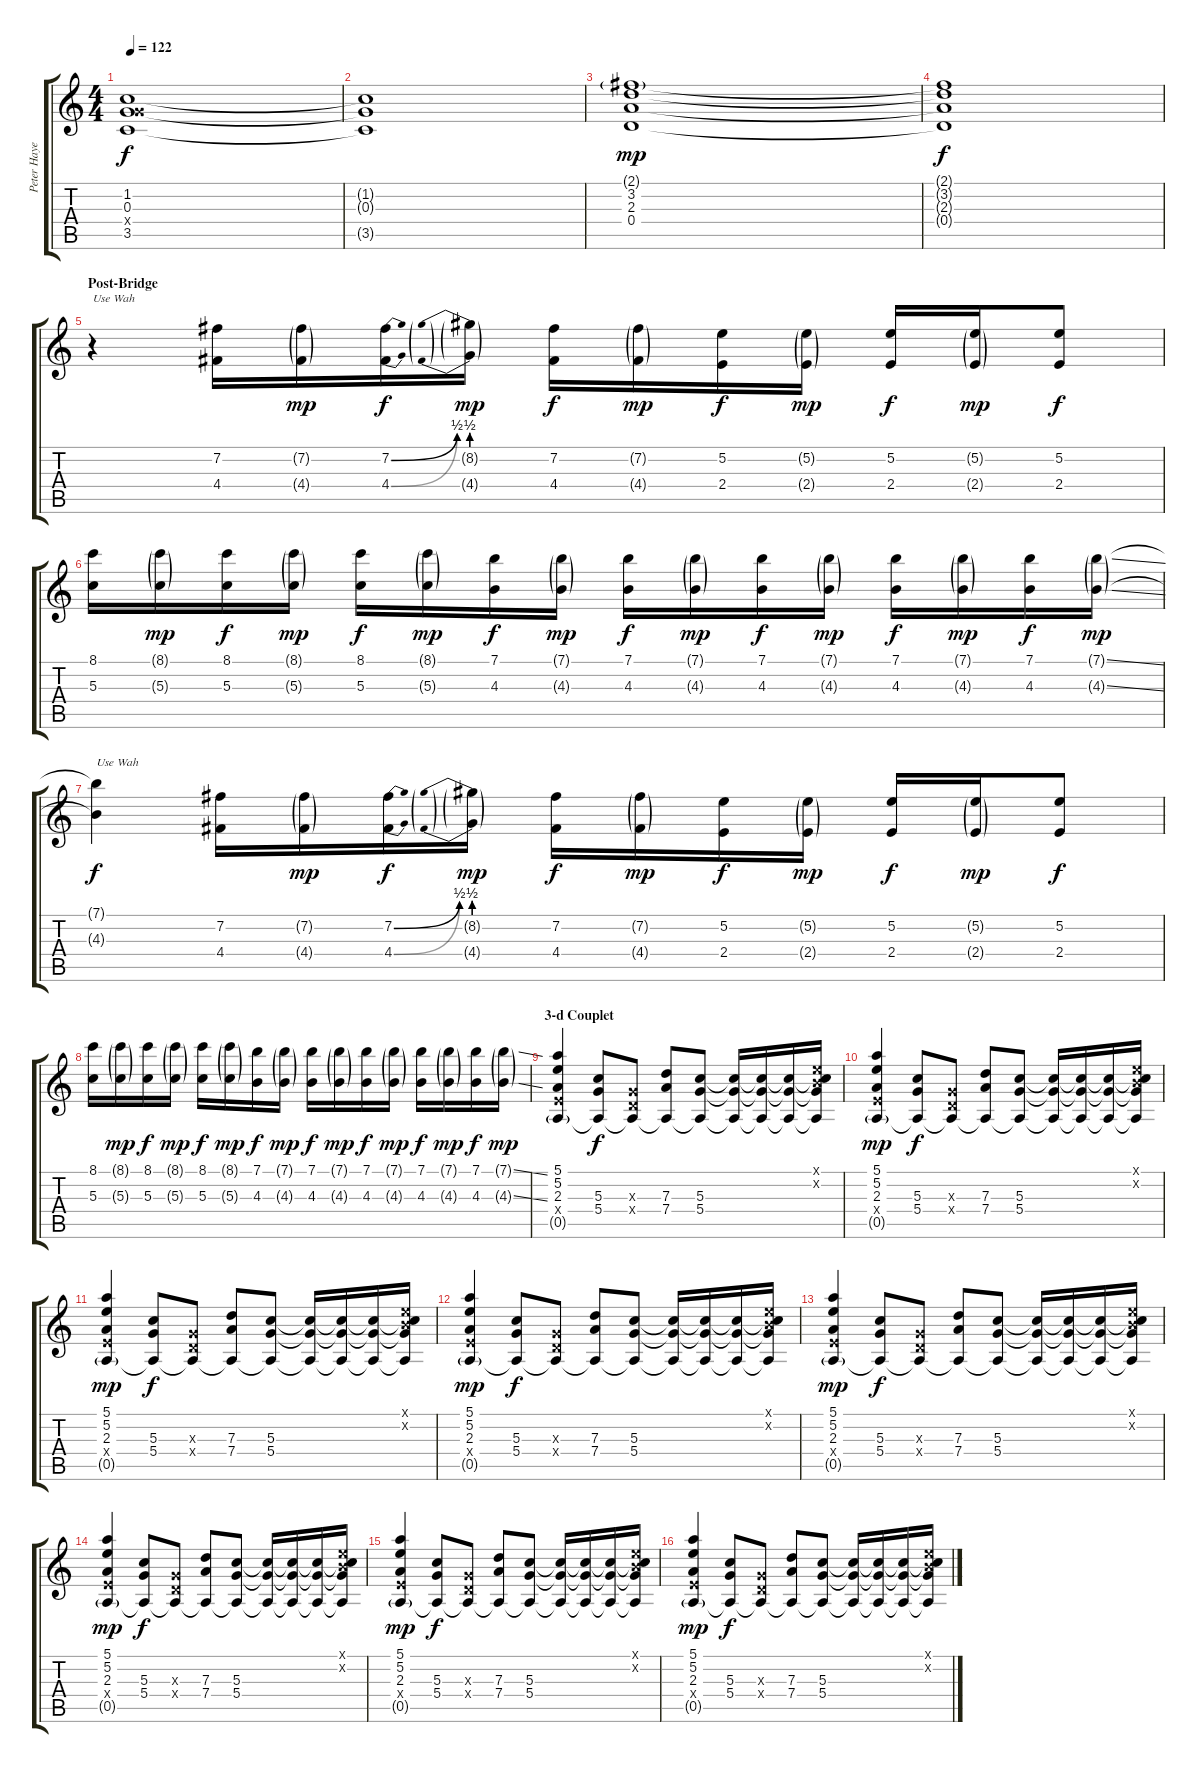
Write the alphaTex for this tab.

\track ("Peter Hayes - Guitar" "Peter Haye") {instrument overdrivenguitar}
\staff {score tabs}
\tuning (E4 B3 G3 D3 A2 E2) {hide}
\ts (4 4)
\tempo 122
\clef g2
\ks c
(1.2 0.3 5.4{x} 3.5).1{dy f} |
(1.2{t} 0.3{t} 3.5{t}).1 |
(2.1{g} 3.2 2.3 0.4).1{dy mp} |
(2.1{t} 3.2{t} 2.3{t} 0.4{t}).1{dy f} |
\section ("" "Post-Bridge")
r.4{txt "Use Wah"} (7.2 4.4).16 (7.2{g} 4.4{g}).16{dy mp} (7.2{be (bend 0 0 60 2)} 4.4{be (bend 0 0 60 2)}).16{dy f} (8.2{be (prebend 0 2 60 2) g} 4.4{be (prebend 0 2 60 2) g}).16{dy mp} (7.2 4.4).16{dy f} (7.2{g} 4.4{g}).16{dy mp} (5.2 2.4).16{dy f} (5.2{g} 2.4{g}).16{dy mp} (5.2 2.4).16{dy f} (5.2{g} 2.4{g}).16{dy mp} (5.2 2.4).8{dy f} |
(8.1 5.3).16 (8.1{g} 5.3{g}).16{dy mp} (8.1 5.3).16{dy f} (8.1{g} 5.3{g}).16{dy mp} (8.1 5.3).16{dy f} (8.1{g} 5.3{g}).16{dy mp} (7.1 4.3).16{dy f} (7.1{g} 4.3{g}).16{dy mp} (7.1 4.3).16{dy f} (7.1{g} 4.3{g}).16{dy mp} (7.1 4.3).16{dy f} (7.1{g} 4.3{g}).16{dy mp} (7.1 4.3).16{dy f} (7.1{g} 4.3{g}).16{dy mp} (7.1 4.3).16{dy f} (7.1{ss g} 4.3{ss g}).16{dy mp} |
(7.1{t} 4.3{t}).4{txt "Use Wah" dy f} (7.2 4.4).16 (7.2{g} 4.4{g}).16{dy mp} (7.2{be (bend 0 0 60 2)} 4.4{be (bend 0 0 60 2)}).16{dy f} (8.2{be (prebend 0 2 60 2) g} 4.4{be (prebend 0 2 60 2) g}).16{dy mp} (7.2 4.4).16{dy f} (7.2{g} 4.4{g}).16{dy mp} (5.2 2.4).16{dy f} (5.2{g} 2.4{g}).16{dy mp} (5.2 2.4).16{dy f} (5.2{g} 2.4{g}).16{dy mp} (5.2 2.4).8{dy f} |
(8.1 5.3).16 (8.1{g} 5.3{g}).16{dy mp} (8.1 5.3).16{dy f} (8.1{g} 5.3{g}).16{dy mp} (8.1 5.3).16{dy f} (8.1{g} 5.3{g}).16{dy mp} (7.1 4.3).16{dy f} (7.1{g} 4.3{g}).16{dy mp} (7.1 4.3).16{dy f} (7.1{g} 4.3{g}).16{dy mp} (7.1 4.3).16{dy f} (7.1{g} 4.3{g}).16{dy mp} (7.1 4.3).16{dy f} (7.1{g} 4.3{g}).16{dy mp} (7.1 4.3).16{dy f} (7.1{ss g} 4.3{ss g}).16{dy mp} |
\section ("" "3-d Couplet")
(5.1 5.2 2.3 2.4{x} 0.5{g}).4 (5.3 5.4 0.5{t}).8{dy f} (0.3{x} 0.4{x} 0.5{t}).8 (7.3 7.4 0.5{t}).8 (5.3 5.4 0.5{t}).8 (5.3{t} 5.4{t} 0.5{t}).16 (5.3{t} 5.4{t} 0.5{t}).16 (5.3{t} 5.4{t} 0.5{t}).16 (0.1{x} 0.2{x} 5.3{t} 5.4{t} 0.5{t}).16 |
(5.1 5.2 2.3 2.4{x} 0.5{g}).4{dy mp} (5.3 5.4 0.5{t}).8{dy f} (0.3{x} 0.4{x} 0.5{t}).8 (7.3 7.4 0.5{t}).8 (5.3 5.4 0.5{t}).8 (5.3{t} 5.4{t} 0.5{t}).16 (5.3{t} 5.4{t} 0.5{t}).16 (5.3{t} 5.4{t} 0.5{t}).16 (0.1{x} 0.2{x} 5.3{t} 5.4{t} 0.5{t}).16 |
(5.1 5.2 2.3 2.4{x} 0.5{g}).4{dy mp} (5.3 5.4 0.5{t}).8{dy f} (0.3{x} 0.4{x} 0.5{t}).8 (7.3 7.4 0.5{t}).8 (5.3 5.4 0.5{t}).8 (5.3{t} 5.4{t} 0.5{t}).16 (5.3{t} 5.4{t} 0.5{t}).16 (5.3{t} 5.4{t} 0.5{t}).16 (0.1{x} 0.2{x} 5.3{t} 5.4{t} 0.5{t}).16 |
(5.1 5.2 2.3 2.4{x} 0.5{g}).4{dy mp} (5.3 5.4 0.5{t}).8{dy f} (0.3{x} 0.4{x} 0.5{t}).8 (7.3 7.4 0.5{t}).8 (5.3 5.4 0.5{t}).8 (5.3{t} 5.4{t} 0.5{t}).16 (5.3{t} 5.4{t} 0.5{t}).16 (5.3{t} 5.4{t} 0.5{t}).16 (0.1{x} 0.2{x} 5.3{t} 5.4{t} 0.5{t}).16 |
(5.1 5.2 2.3 2.4{x} 0.5{g}).4{dy mp} (5.3 5.4 0.5{t}).8{dy f} (0.3{x} 0.4{x} 0.5{t}).8 (7.3 7.4 0.5{t}).8 (5.3 5.4 0.5{t}).8 (5.3{t} 5.4{t} 0.5{t}).16 (5.3{t} 5.4{t} 0.5{t}).16 (5.3{t} 5.4{t} 0.5{t}).16 (0.1{x} 0.2{x} 5.3{t} 5.4{t} 0.5{t}).16 |
(5.1 5.2 2.3 2.4{x} 0.5{g}).4{dy mp} (5.3 5.4 0.5{t}).8{dy f} (0.3{x} 0.4{x} 0.5{t}).8 (7.3 7.4 0.5{t}).8 (5.3 5.4 0.5{t}).8 (5.3{t} 5.4{t} 0.5{t}).16 (5.3{t} 5.4{t} 0.5{t}).16 (5.3{t} 5.4{t} 0.5{t}).16 (0.1{x} 0.2{x} 5.3{t} 5.4{t} 0.5{t}).16 |
(5.1 5.2 2.3 2.4{x} 0.5{g}).4{dy mp} (5.3 5.4 0.5{t}).8{dy f} (0.3{x} 0.4{x} 0.5{t}).8 (7.3 7.4 0.5{t}).8 (5.3 5.4 0.5{t}).8 (5.3{t} 5.4{t} 0.5{t}).16 (5.3{t} 5.4{t} 0.5{t}).16 (5.3{t} 5.4{t} 0.5{t}).16 (0.1{x} 0.2{x} 5.3{t} 5.4{t} 0.5{t}).16 |
(5.1 5.2 2.3 2.4{x} 0.5{g}).4{dy mp} (5.3 5.4 0.5{t}).8{dy f} (0.3{x} 0.4{x} 0.5{t}).8 (7.3 7.4 0.5{t}).8 (5.3 5.4 0.5{t}).8 (5.3{t} 5.4{t} 0.5{t}).16 (5.3{t} 5.4{t} 0.5{t}).16 (5.3{t} 5.4{t} 0.5{t}).16 (0.1{x} 0.2{x} 5.3{t} 5.4{t} 0.5{t}).16
